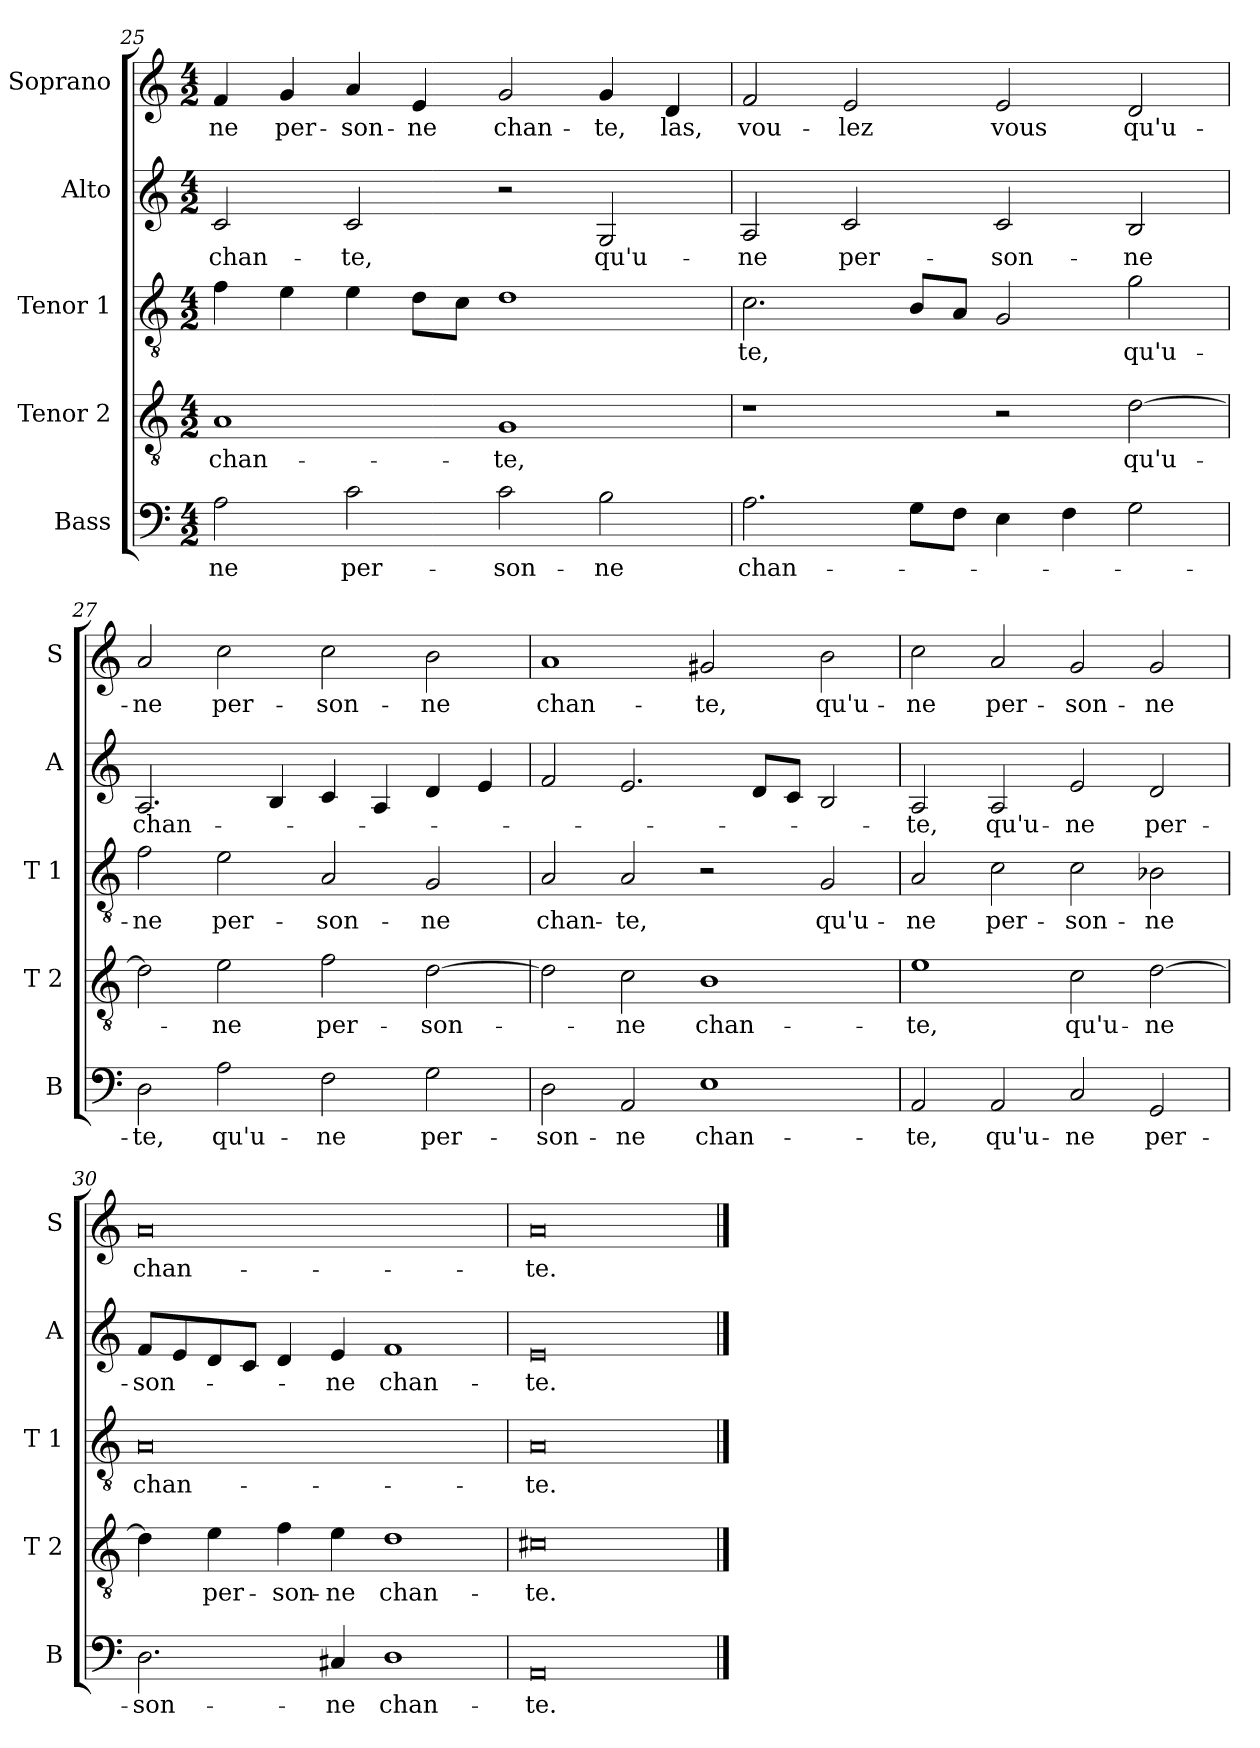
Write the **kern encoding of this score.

**kern	**text	**kern	**text	**kern	**text	**kern	**text	**kern	**text
*part5	*part5	*part4	*part4	*part3	*part3	*part2	*part2	*part1	*part1
*staff5	*staff5	*staff4	*staff4	*staff3	*staff3	*staff2	*staff2	*staff1	*staff1
*I"Bass	*	*I"Tenor 2	*	*I"Tenor 1	*	*I"Alto	*	*I"Soprano	*
*I'B	*	*I'T 2	*	*I'T 1	*	*I'A	*	*I'S	*
!!LO:LB:g=z
*clefF4	*	*clefGv2	*	*clefGv2	*	*clefG2	*	*clefG2	*
*k[]	*	*k[]	*	*k[]	*	*k[]	*	*k[]	*
*C:	*	*C:	*	*C:	*	*C:	*	*C:	*
*M4/2	*	*M4/2	*	*M4/2	*	*M4/2	*	*M4/2	*
=25	=25	=25	=25	=25	=25	=25	=25	=25	=25
!	!LO:LY:b	!	!LO:LY:b	!	!	!	!LO:LY:b	!	!LO:LY:b
2A\	-ne	1A	chan-	4f\	.	2c/	chan-	4f/	-ne
!	!	!	!	!	!	!	!	!	!LO:LY:b
.	.	.	.	4e\	.	.	.	4g/	per-
!	!LO:LY:b	!	!	!	!	!	!LO:LY:b	!	!LO:LY:b
2c\	per-	.	.	4e\	.	2c/	-te,	4a/	-son-
!	!	!	!	!	!	!	!	!	!LO:LY:b
.	.	.	.	8d\L	.	.	.	4e/	-ne
.	.	.	.	8c\J	.	.	.	.	.
!	!LO:LY:b	!	!LO:LY:b	!	!	!	!	!	!LO:LY:b
2c\	-son-	1G	-te,	1d	.	2r	.	2g/	chan-
!	!LO:LY:b	!	!	!	!	!	!LO:LY:b	!	!LO:LY:b
2B\	-ne	.	.	.	.	2G/	qu'u-	4g/	-te,
!	!	!	!	!	!	!	!	!	!LO:LY:b
.	.	.	.	.	.	.	.	4d/	las,
=26	=26	=26	=26	=26	=26	=26	=26	=26	=26
!	!LO:LY:b	!	!	!	!LO:LY:b	!	!LO:LY:b	!	!LO:LY:b
2.A\	chan-	1r	.	2.c\	-te,	2A/	-ne	2f/	vou-
!	!	!	!	!	!	!	!LO:LY:b	!	!LO:LY:b
.	.	.	.	.	.	2c/	per-	2e/	-lez
8G\L	.	.	.	8B/L	.	.	.	.	.
8F\J	.	.	.	8A/J	.	.	.	.	.
!	!	!	!	!	!	!	!LO:LY:b	!	!LO:LY:b
4E\	.	2r	.	2G/	.	2c/	-son-	2e/	vous
4F\	.	.	.	.	.	.	.	.	.
!	!	!	!LO:LY:b	!	!LO:LY:b	!	!LO:LY:b	!	!LO:LY:b
2G\	.	[2d\	qu'u-	2g\	qu'u-	2B/	-ne	2d/	qu'u-
=27	=27	=27	=27	=27	=27	=27	=27	=27	=27
!	!LO:LY:b	!	!	!	!LO:LY:b	!	!LO:LY:b	!	!LO:LY:b
2D\	-te,	2d\]	.	2f\	-ne	2.A/	chan-	2a/	-ne
!	!LO:LY:b	!	!LO:LY:b	!	!LO:LY:b	!	!	!	!LO:LY:b
2A\	qu'u-	2e\	-ne	2e\	per-	.	.	2cc\	per-
.	.	.	.	.	.	4B/	.	.	.
!	!LO:LY:b	!	!LO:LY:b	!	!LO:LY:b	!	!	!	!LO:LY:b
2F\	-ne	2f\	per-	2A/	-son-	4c/	.	2cc\	-son-
.	.	.	.	.	.	4A/	.	.	.
!	!LO:LY:b	!	!LO:LY:b	!	!LO:LY:b	!	!	!	!LO:LY:b
2G\	per-	[2d\	-son-	2G/	-ne	4d/	.	2b\	-ne
.	.	.	.	.	.	4e/	.	.	.
!!LO:LB:g=z
=28	=28	=28	=28	=28	=28	=28	=28	=28	=28
!	!LO:LY:b	!	!	!	!LO:LY:b	!	!	!	!LO:LY:b
2D\	-son-	2d\]	.	2A/	chan-	2f/	.	1a	chan-
!	!LO:LY:b	!	!LO:LY:b	!	!LO:LY:b	!	!	!	!
2AA/	-ne	2c\	-ne	2A/	-te,	2.e/	.	.	.
!	!LO:LY:b	!	!LO:LY:b	!	!	!	!	!	!LO:LY:b
1E	chan-	1B	chan-	2r	.	.	.	2g#X/	-te,
.	.	.	.	.	.	8d/L	.	.	.
.	.	.	.	.	.	8c/J	.	.	.
!	!	!	!	!	!LO:LY:b	!	!	!	!LO:LY:b
.	.	.	.	2G/	qu'u-	2B/	.	2b\	qu'u-
=29	=29	=29	=29	=29	=29	=29	=29	=29	=29
!	!LO:LY:b	!	!LO:LY:b	!	!LO:LY:b	!	!LO:LY:b	!	!LO:LY:b
2AA/	-te,	1e	-te,	2A/	-ne	2A/	-te,	2cc\	-ne
!	!LO:LY:b	!	!	!	!LO:LY:b	!	!LO:LY:b	!	!LO:LY:b
2AA/	qu'u-	.	.	2c\	per-	2A/	qu'u-	2a/	per-
!	!LO:LY:b	!	!LO:LY:b	!	!LO:LY:b	!	!LO:LY:b	!	!LO:LY:b
2C/	-ne	2c\	qu'u-	2c\	-son-	2e/	-ne	2g/	-son-
!	!LO:LY:b	!	!LO:LY:b	!	!LO:LY:b	!	!LO:LY:b	!	!LO:LY:b
2GG/	per-	[2d\	-ne	2B-X\	-ne	2d/	per-	2g/	-ne
=30	=30	=30	=30	=30	=30	=30	=30	=30	=30
!	!LO:LY:b	!	!	!	!LO:LY:b	!	!LO:LY:b	!	!LO:LY:b
2.D\	-son-	4d\]	.	0A	chan-	8f/L	-son-	0a	chan-
.	.	.	.	.	.	8e/	.	.	.
!	!	!	!LO:LY:b	!	!	!	!	!	!
.	.	4e\	per-	.	.	8d/	.	.	.
.	.	.	.	.	.	8c/J	.	.	.
!	!	!	!LO:LY:b	!	!	!	!	!	!
.	.	4f\	-son-	.	.	4d/	.	.	.
!	!LO:LY:b	!	!LO:LY:b	!	!	!	!LO:LY:b	!	!
4C#X/	-ne	4e\	-ne	.	.	4e/	-ne	.	.
!	!LO:LY:b	!	!LO:LY:b	!	!	!	!LO:LY:b	!	!
1D	chan-	1d	chan-	.	.	1f	chan-	.	.
=31	=31	=31	=31	=31	=31	=31	=31	=31	=31
!	!LO:LY:b	!	!LO:LY:b	!	!LO:LY:b	!	!LO:LY:b	!	!LO:LY:b
0AA	-te.	0c#X	-te.	0A	-te.	0e	-te.	0a	-te.
==	==	==	==	==	==	==	==	==	==
*-	*-	*-	*-	*-	*-	*-	*-	*-	*-
